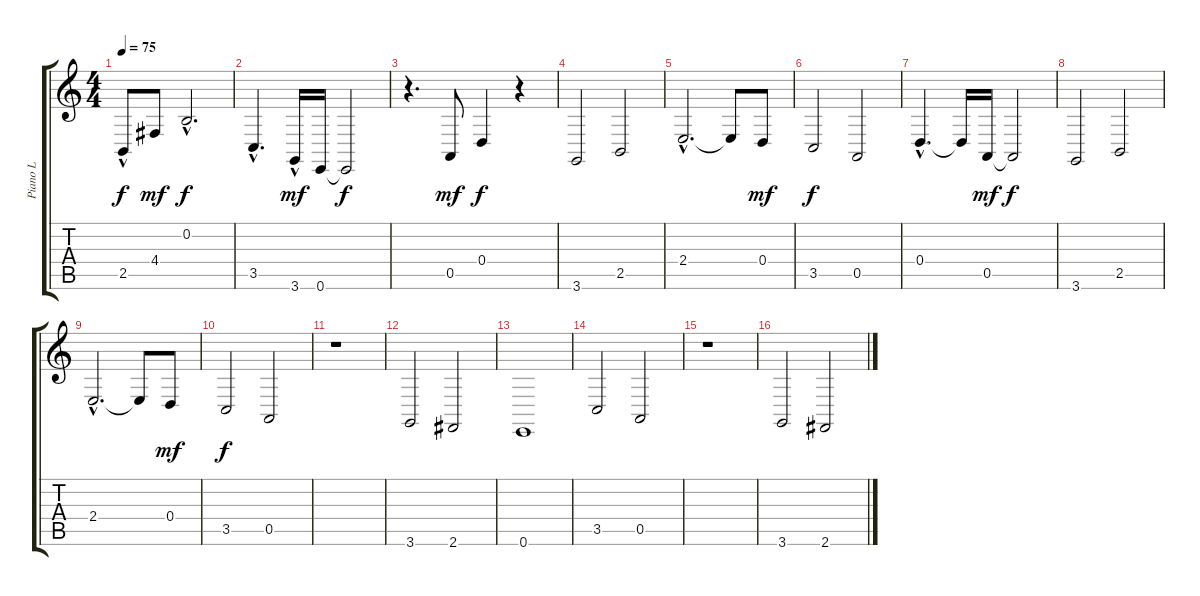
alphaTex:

\track ("Piano L" "Piano L") {instrument acousticgrandpiano}
\staff {score tabs}
\tuning (E4 B3 G3 D3 A2 E2) {hide}
\ts (4 4)
\tempo 75
\clef g2
\ks c
2.5{hac}.8{dy f} 4.4.8{dy mf} 0.2{hac}.2{d dy f} |
3.5{hac}.4{d} 3.6{hac}.16{dy mf} 0.6.16 0.6{t}.2{dy f} |
r.4{d} 0.5.8{dy mf} 0.4.4{dy f} r.4 |
3.6.2 2.5.2 |
2.4{hac}.2{d} 2.4{t}.8 0.4.8{dy mf} |
3.5.2{dy f} 0.5.2 |
0.4{hac}.4{d} 0.4{t}.16 0.5.16{dy mf} 0.5{t}.2{dy f} |
3.6.2 2.5.2 |
2.4{hac}.2{d} 2.4{t}.8 0.4.8{dy mf} |
3.5.2{dy f} 0.5.2 |
r.1 |
3.6.2 2.6.2 |
0.6.1 |
3.5.2 0.5.2 |
r.1 |
3.6.2 2.6.2
